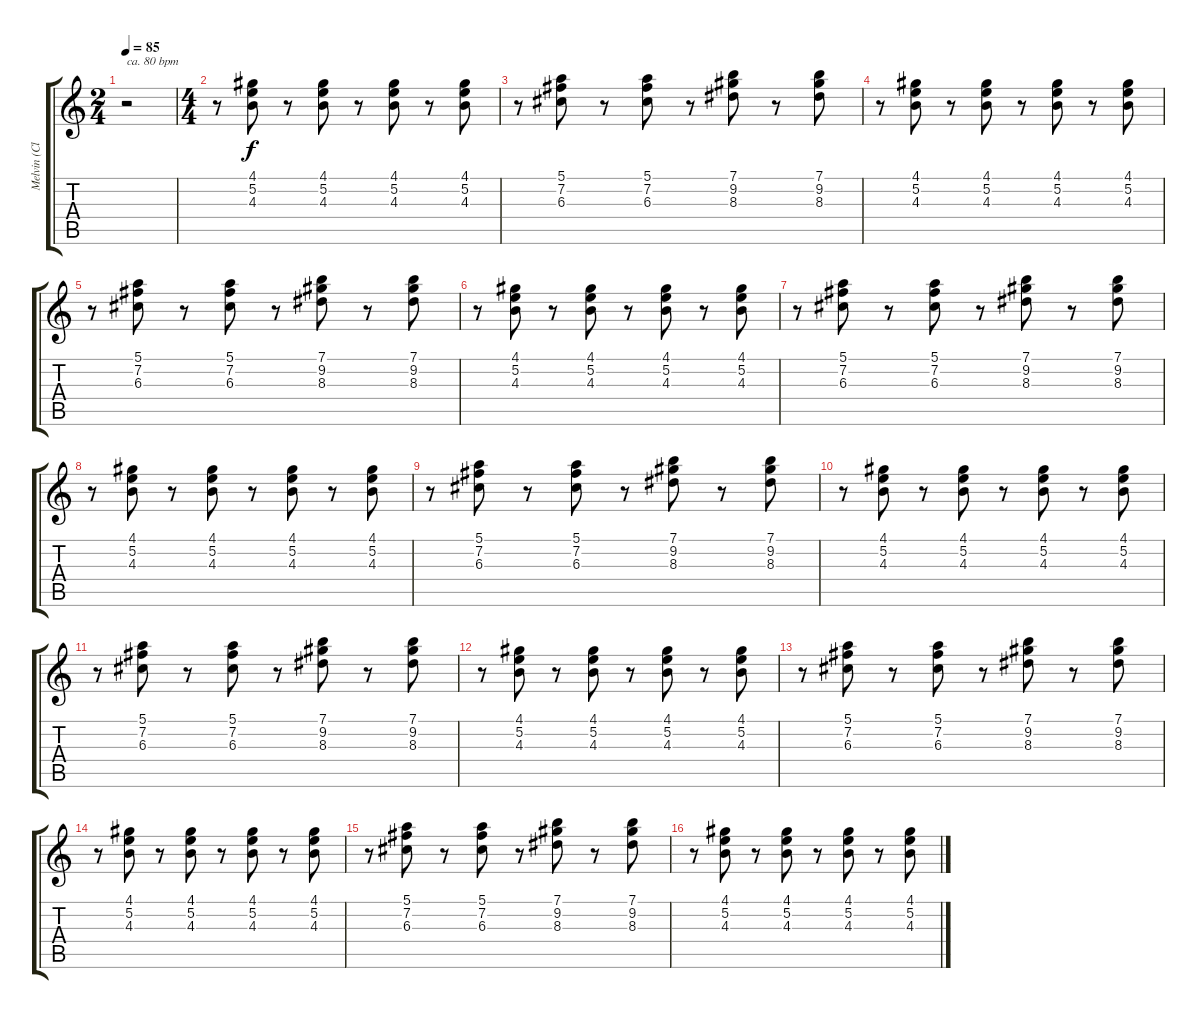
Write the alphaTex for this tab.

\track ("Melvin (Clean Guitar)" "Melvin (Cl") {instrument electricguitarclean}
\staff {score tabs}
\tuning (E4 B3 G3 D3 A2 E2) {hide}
\ts (2 4)
\tempo 85
\tempo 80
\tempo 85
\clef g2
\ks c
r.2{txt "ca. 80 bpm" dy f instrument electricguitarclean} |
\ts (4 4)
r.8 (4.1 5.2 4.3).8 r.8 (4.1 5.2 4.3).8 r.8 (4.1 5.2 4.3).8 r.8 (4.1 5.2 4.3).8 |
r.8 (5.1 7.2 6.3).8 r.8 (5.1 7.2 6.3).8 r.8 (7.1 9.2 8.3).8 r.8 (7.1 9.2 8.3).8 |
r.8 (4.1 5.2 4.3).8 r.8 (4.1 5.2 4.3).8 r.8 (4.1 5.2 4.3).8 r.8 (4.1 5.2 4.3).8 |
r.8 (5.1 7.2 6.3).8 r.8 (5.1 7.2 6.3).8 r.8 (7.1 9.2 8.3).8 r.8 (7.1 9.2 8.3).8 |
r.8 (4.1 5.2 4.3).8 r.8 (4.1 5.2 4.3).8 r.8 (4.1 5.2 4.3).8 r.8 (4.1 5.2 4.3).8 |
r.8 (5.1 7.2 6.3).8 r.8 (5.1 7.2 6.3).8 r.8 (7.1 9.2 8.3).8 r.8 (7.1 9.2 8.3).8 |
r.8 (4.1 5.2 4.3).8 r.8 (4.1 5.2 4.3).8 r.8 (4.1 5.2 4.3).8 r.8 (4.1 5.2 4.3).8 |
r.8 (5.1 7.2 6.3).8 r.8 (5.1 7.2 6.3).8 r.8 (7.1 9.2 8.3).8 r.8 (7.1 9.2 8.3).8 |
r.8 (4.1 5.2 4.3).8 r.8 (4.1 5.2 4.3).8 r.8 (4.1 5.2 4.3).8 r.8 (4.1 5.2 4.3).8 |
r.8 (5.1 7.2 6.3).8 r.8 (5.1 7.2 6.3).8 r.8 (7.1 9.2 8.3).8 r.8 (7.1 9.2 8.3).8 |
r.8 (4.1 5.2 4.3).8 r.8 (4.1 5.2 4.3).8 r.8 (4.1 5.2 4.3).8 r.8 (4.1 5.2 4.3).8 |
r.8 (5.1 7.2 6.3).8 r.8 (5.1 7.2 6.3).8 r.8 (7.1 9.2 8.3).8 r.8 (7.1 9.2 8.3).8 |
r.8 (4.1 5.2 4.3).8 r.8 (4.1 5.2 4.3).8 r.8 (4.1 5.2 4.3).8 r.8 (4.1 5.2 4.3).8 |
r.8 (5.1 7.2 6.3).8 r.8 (5.1 7.2 6.3).8 r.8 (7.1 9.2 8.3).8 r.8 (7.1 9.2 8.3).8 |
r.8 (4.1 5.2 4.3).8 r.8 (4.1 5.2 4.3).8 r.8 (4.1 5.2 4.3).8 r.8 (4.1 5.2 4.3).8
